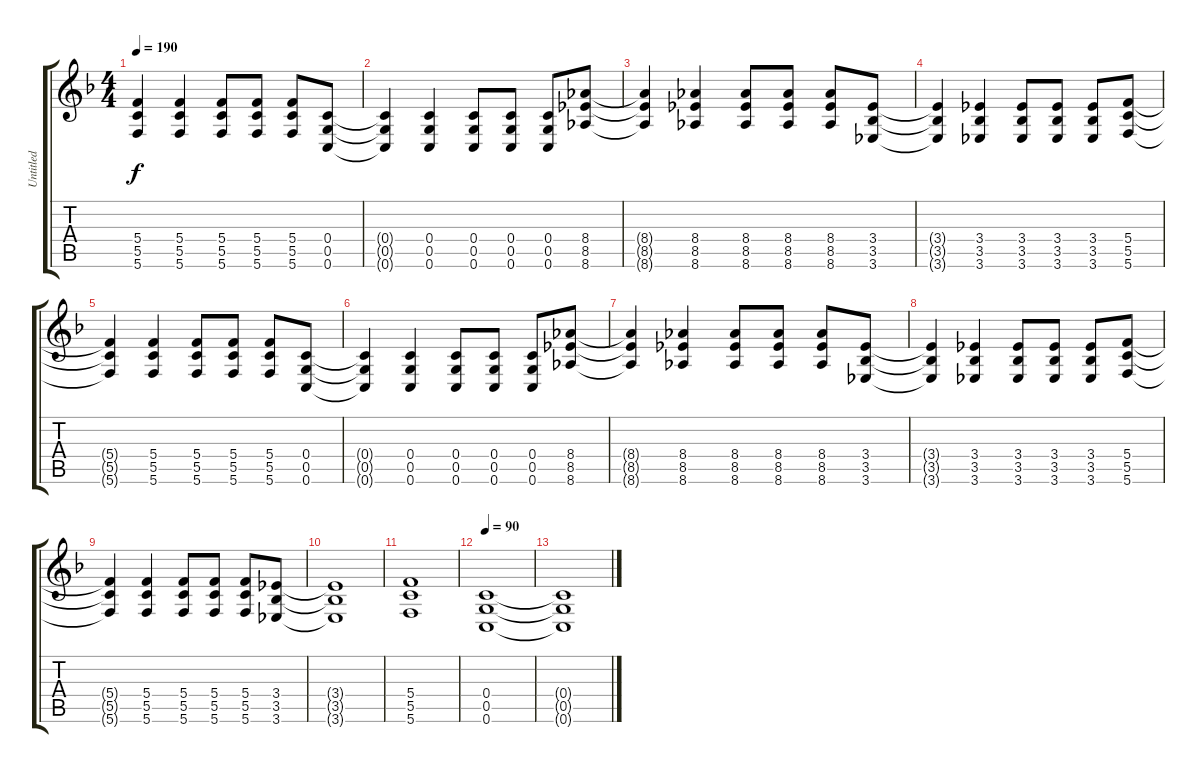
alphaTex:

\track ("Untitled" "Untitled") {instrument distortionguitar}
\staff {score tabs}
\tuning (D4 A3 F3 C3 G2 C2) {hide}
\ts (4 4)
\tempo 190
\clef g2
\ks f
(5.4{t} 5.5{t} 5.6{t}).4{dy f} (5.4 5.5 5.6).4 (5.4 5.5 5.6).8 (5.4 5.5 5.6).8 (5.4 5.5 5.6).8 (0.4 0.5 0.6).8 |
(0.4{t} 0.5{t} 0.6{t}).4 (0.4 0.5 0.6).4 (0.4 0.5 0.6).8 (0.4 0.5 0.6).8 (0.4 0.5 0.6).8 (8.4 8.5 8.6).8 |
(8.4{t} 8.5{t} 8.6{t}).4 (8.4 8.5 8.6).4 (8.4 8.5 8.6).8 (8.4 8.5 8.6).8 (8.4 8.5 8.6).8 (3.4 3.5 3.6).8 |
(3.4{t} 3.5{t} 3.6{t}).4 (3.4 3.5 3.6).4 (3.4 3.5 3.6).8 (3.4 3.5 3.6).8 (3.4 3.5 3.6).8 (5.4 5.5 5.6).8 |
(5.4{t} 5.5{t} 5.6{t}).4 (5.4 5.5 5.6).4 (5.4 5.5 5.6).8 (5.4 5.5 5.6).8 (5.4 5.5 5.6).8 (0.4 0.5 0.6).8 |
(0.4{t} 0.5{t} 0.6{t}).4 (0.4 0.5 0.6).4 (0.4 0.5 0.6).8 (0.4 0.5 0.6).8 (0.4 0.5 0.6).8 (8.4 8.5 8.6).8 |
(8.4{t} 8.5{t} 8.6{t}).4 (8.4 8.5 8.6).4 (8.4 8.5 8.6).8 (8.4 8.5 8.6).8 (8.4 8.5 8.6).8 (3.4 3.5 3.6).8 |
(3.4{t} 3.5{t} 3.6{t}).4 (3.4 3.5 3.6).4 (3.4 3.5 3.6).8 (3.4 3.5 3.6).8 (3.4 3.5 3.6).8 (5.4 5.5 5.6).8 |
(5.4{t} 5.5{t} 5.6{t}).4 (5.4 5.5 5.6).4 (5.4 5.5 5.6).8 (5.4 5.5 5.6).8 (5.4 5.5 5.6).8 (3.4 3.5 3.6).8 |
(3.4{t} 3.5{t} 3.6{t}).1 |
(5.4 5.5 5.6).1 |
\tempo 90
(0.4 0.5 0.6).1 |
(0.4{t} 0.5{t} 0.6{t}).1
